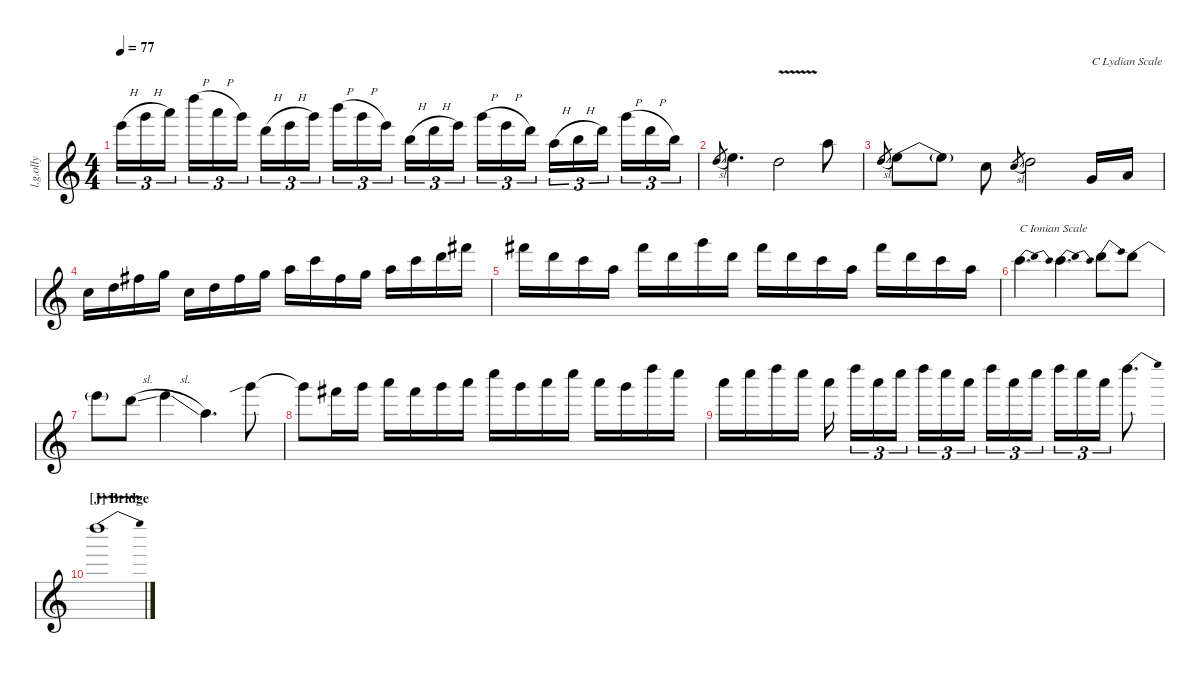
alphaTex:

\defaultSystemsLayout 4
\hideDynamics
\bracketExtendMode nobrackets
\otherSystemsTrackNameOrientation horizontal
\track ("Lead Guitar Olly Steele" "l.g.olly") {instrument distortionguitar}
\staff {score}
\tuning (E4 B3 G3 D3 A2 E2)
\ts (4 4)
\tempo 77
\clef g2
\ks c
12.1{h}.16{tu (3 2) dy mf} 15.1{h}.16{tu (3 2)} 17.1.16{tu (3 2)} 22.1{h}.16{tu (3 2)} 17.1{h}.16{tu (3 2)} 15.1.16{tu (3 2)} 10.1{h}.16{tu (3 2)} 12.1{h}.16{tu (3 2)} 15.1.16{tu (3 2)} 19.1{h}.16{tu (3 2)} 15.1{h}.16{tu (3 2)} 12.1.16{tu (3 2)} 7.1{h}.16{tu (3 2)} 10.1{h}.16{tu (3 2)} 12.1.16{tu (3 2)} 15.1{h}.16{tu (3 2)} 12.1{h}.16{tu (3 2)} 10.1.16{tu (3 2)} 5.1{h}.16{tu (3 2)} 7.1{h}.16{tu (3 2)} 10.1.16{tu (3 2)} 15.1{h}.16{tu (3 2)} 10.1{h}.16{tu (3 2)} 7.1.16{tu (3 2)} |
7.3{sl}.8{tu (3 2) gr} 9.3.4{d} 7.3{v}.2 10.2.8 |
7.3{sl}.8{gr} 9.3{be (bendrelease 0 0 15 2 20.4 2 30 0)}.8 9.3{t}.8 10.4.8 10.4{sl}.8{gr} 12.4.2 10.5.16{txt "C Lydian Scale"} 12.5.16 |
10.4.16 12.4.16 11.3.16 12.3.16 10.4.16 12.4.16 11.3.16 12.3.16 10.2.16 13.2.16 11.3.16 12.3.16 10.2.16 13.2.16 10.1.16 14.1.16 |
14.1.16 10.1.16 13.2.16 10.2.16 14.1.16 10.1.16 15.1.16 10.1.16 14.1.16 10.1.16 13.2.16 10.2.16 14.1.16 10.1.16 13.2.16 10.2.16 |
13.2{be (bendrelease 0 0 22.2 4 34.8 4 47.4 0)}.4{d txt "C Ionian Scale"} 13.2{be (bendrelease 0 0 22.2 4 34.8 4 47.4 0)}.4{d} 15.2{be (bend 0 0 15 4)}.8 15.2{be (bend 0 0 15 4)}.8 |
15.2{t}.8 15.2{sl}.8 17.2{sl}.4 10.2.4{d} 15.1{sib}.8 |
15.1{t}.8 14.1.16 15.1.16 17.1.16 14.1.16 15.1.16 17.1.16 20.1.16 15.1.16 17.1.16 20.1.16 17.1.16 15.1.16 22.1.16 20.1.16 |
17.1.16 20.1.16 22.1.16 20.1.16 17.1.16 22.1.16{tu (3 2)} 17.1.16{tu (3 2)} 20.1.16{tu (3 2)} 22.1.16{tu (3 2)} 20.1.16{tu (3 2)} 17.1.16{tu (3 2)} 22.1.16{tu (3 2)} 17.1.16{tu (3 2)} 20.1.16{tu (3 2)} 22.1.16{tu (3 2)} 20.1.16{tu (3 2)} 17.1.16{tu (3 2)} 22.1{be (bend 0 0 15 4)}.8{d} |
\section ("J" "Bridge")
22.1{be (bend 0 0 15 4) v}.1
